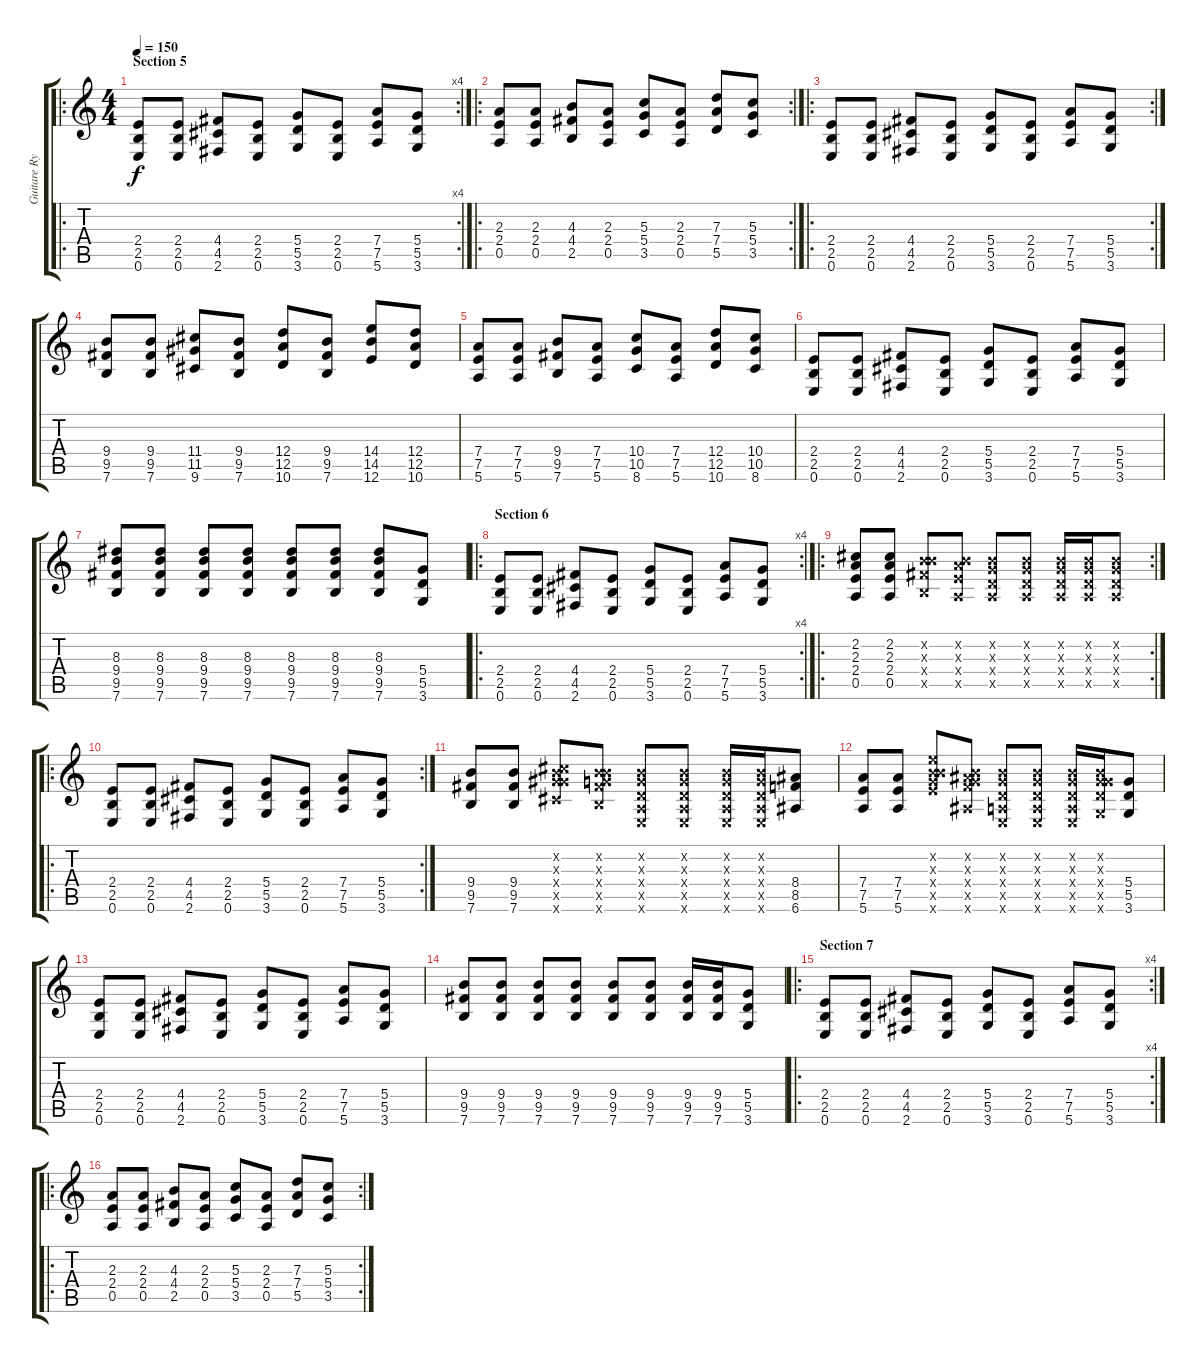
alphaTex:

\track ("Guitare Rythmique" "Guitare Ry") {instrument overdrivenguitar}
\staff {score tabs}
\tuning (E4 B3 G3 D3 A2 E2) {hide}
\ro
\rc 4
\ts (4 4)
\section ("" "Section 5")
\tempo 150
\clef g2
\ks c
(2.4 2.5 0.6).8{dy f} (2.4 2.5 0.6).8 (4.4 4.5 2.6).8 (2.4 2.5 0.6).8 (5.4 5.5 3.6).8 (2.4 2.5 0.6).8 (7.4 7.5 5.6).8 (5.4 5.5 3.6).8 |
\ro
\rc 2
(2.3 2.4 0.5).8 (2.3 2.4 0.5).8 (4.3 4.4 2.5).8 (2.3 2.4 0.5).8 (5.3 5.4 3.5).8 (2.3 2.4 0.5).8 (7.3 7.4 5.5).8 (5.3 5.4 3.5).8 |
\ro
\rc 2
(2.4 2.5 0.6).8 (2.4 2.5 0.6).8 (4.4 4.5 2.6).8 (2.4 2.5 0.6).8 (5.4 5.5 3.6).8 (2.4 2.5 0.6).8 (7.4 7.5 5.6).8 (5.4 5.5 3.6).8 |
(9.4 9.5 7.6).8 (9.4 9.5 7.6).8 (11.4 11.5 9.6).8 (9.4 9.5 7.6).8 (12.4 12.5 10.6).8 (9.4 9.5 7.6).8 (14.4 14.5 12.6).8 (12.4 12.5 10.6).8 |
(7.4 7.5 5.6).8 (7.4 7.5 5.6).8 (9.4 9.5 7.6).8 (7.4 7.5 5.6).8 (10.4 10.5 8.6).8 (7.4 7.5 5.6).8 (12.4 12.5 10.6).8 (10.4 10.5 8.6).8 |
(2.4 2.5 0.6).8 (2.4 2.5 0.6).8 (4.4 4.5 2.6).8 (2.4 2.5 0.6).8 (5.4 5.5 3.6).8 (2.4 2.5 0.6).8 (7.4 7.5 5.6).8 (5.4 5.5 3.6).8 |
(8.3 9.4 9.5 7.6).8 (8.3 9.4 9.5 7.6).8 (8.3 9.4 9.5 7.6).8 (8.3 9.4 9.5 7.6).8 (8.3 9.4 9.5 7.6).8 (8.3 9.4 9.5 7.6).8 (8.3 9.4 9.5 7.6).8 (5.4 5.5 3.6).8 |
\ro
\rc 4
\section ("" "Section 6")
(2.4 2.5 0.6).8 (2.4 2.5 0.6).8 (4.4 4.5 2.6).8 (2.4 2.5 0.6).8 (5.4 5.5 3.6).8 (2.4 2.5 0.6).8 (7.4 7.5 5.6).8 (5.4 5.5 3.6).8 |
\ro
\rc 2
(2.2 2.3 2.4 0.5).8 (2.2 2.3 2.4 0.5).8 (0.2{x} 4.3{x} 4.4{x} 2.5{x}).8 (0.2{x} 2.3{x} 2.4{x} 0.5{x}).8 (0.2{x} 0.3{x} 0.4{x} 0.5{x}).8 (0.2{x} 0.3{x} 0.4{x} 0.5{x}).8 (0.2{x} 0.3{x} 0.4{x} 0.5{x}).16 (0.2{x} 0.3{x} 0.4{x} 0.5{x}).16 (0.2{x} 0.3{x} 0.4{x} 0.5{x}).8 |
\ro
\rc 2
(2.4 2.5 0.6).8 (2.4 2.5 0.6).8 (4.4 4.5 2.6).8 (2.4 2.5 0.6).8 (5.4 5.5 3.6).8 (2.4 2.5 0.6).8 (7.4 7.5 5.6).8 (5.4 5.5 3.6).8 |
(9.4 9.5 7.6).8 (9.4 9.5 7.6).8 (0.2{x} 0.3{x} 11.4{x} 11.5{x} 9.6{x}).8 (0.2{x} 0.3{x} 9.4{x} 9.5{x} 7.6{x}).8 (0.2{x} 0.3{x} 0.4{x} 0.5{x} 0.6{x}).8 (0.2{x} 0.3{x} 0.4{x} 0.5{x} 0.6{x}).8 (0.2{x} 0.3{x} 0.4{x} 0.5{x} 0.6{x}).16 (0.2{x} 0.3{x} 0.4{x} 0.5{x} 0.6{x}).16 (8.4 8.5 6.6).8 |
(7.4 7.5 5.6).8 (7.4 7.5 5.6).8 (0.2{x} 0.3{x} 14.4{x} 14.5{x} 12.6{x}).8 (0.2{x} 0.3{x} 8.4{x} 8.5{x} 6.6{x}).8 (0.2{x} 0.3{x} 0.4{x} 0.5{x} 0.6{x}).8 (0.2{x} 0.3{x} 0.4{x} 0.5{x} 0.6{x}).8 (0.2{x} 0.3{x} 0.4{x} 0.5{x} 0.6{x}).16 (0.2{x} 0.3{x} 5.4{x} 5.5{x} 3.6{x}).16 (5.4 5.5 3.6).8 |
(2.4 2.5 0.6).8 (2.4 2.5 0.6).8 (4.4 4.5 2.6).8 (2.4 2.5 0.6).8 (5.4 5.5 3.6).8 (2.4 2.5 0.6).8 (7.4 7.5 5.6).8 (5.4 5.5 3.6).8 |
(9.4 9.5 7.6).8 (9.4 9.5 7.6).8 (9.4 9.5 7.6).8 (9.4 9.5 7.6).8 (9.4 9.5 7.6).8 (9.4 9.5 7.6).8 (9.4 9.5 7.6).16 (9.4 9.5 7.6).16 (5.4 5.5 3.6).8 |
\ro
\rc 4
\section ("" "Section 7")
(2.4 2.5 0.6).8 (2.4 2.5 0.6).8 (4.4 4.5 2.6).8 (2.4 2.5 0.6).8 (5.4 5.5 3.6).8 (2.4 2.5 0.6).8 (7.4 7.5 5.6).8 (5.4 5.5 3.6).8 |
\ro
\rc 2
(2.3 2.4 0.5).8 (2.3 2.4 0.5).8 (4.3 4.4 2.5).8 (2.3 2.4 0.5).8 (5.3 5.4 3.5).8 (2.3 2.4 0.5).8 (7.3 7.4 5.5).8 (5.3 5.4 3.5).8
